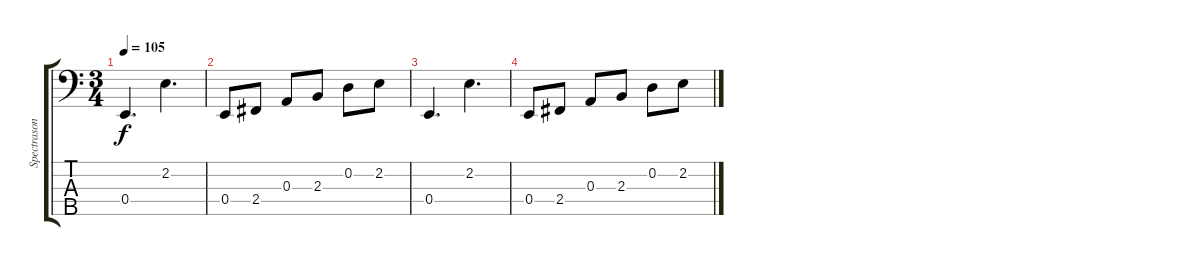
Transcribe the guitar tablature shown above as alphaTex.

\track ("Spectrasonics Omnisphere" "Spectrason") {instrument fretlessbass}
\staff {score tabs}
\tuning (G2 D2 A1 E1 B0) {hide}
\ts (3 4)
\tempo 105
\clef f4
\ks c
0.4.4{d dy f} 2.2.4{d} |
0.4.8 2.4.8 0.3.8 2.3.8 0.2.8 2.2.8 |
0.4.4{d} 2.2.4{d} |
0.4.8 2.4.8 0.3.8 2.3.8 0.2.8 2.2.8
